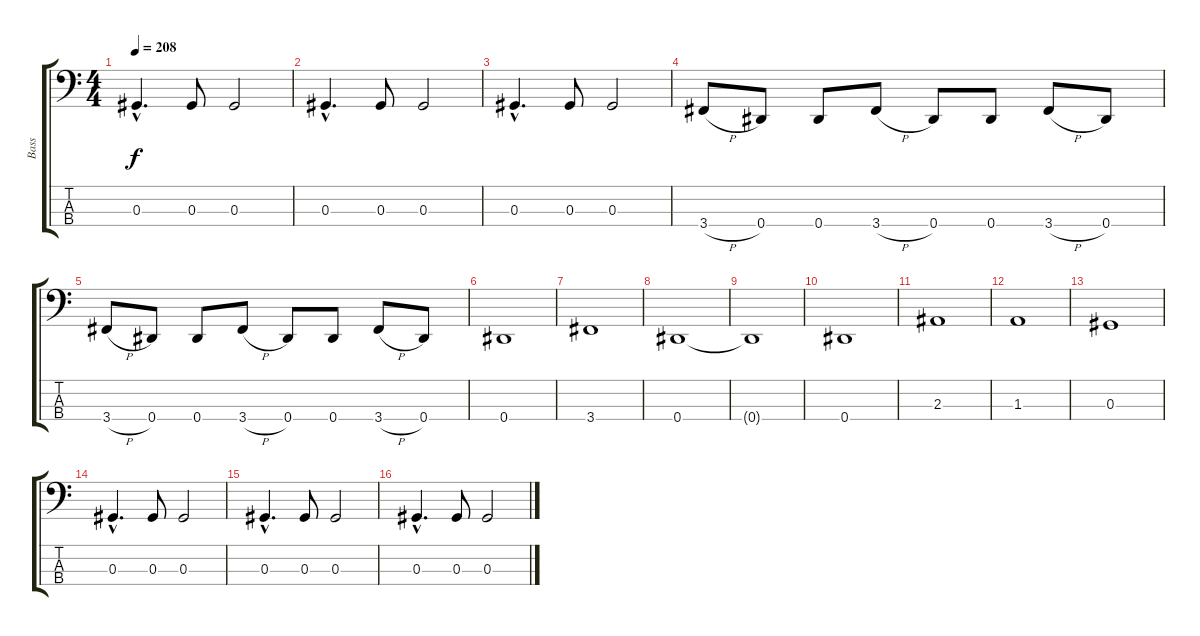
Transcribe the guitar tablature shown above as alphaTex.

\track ("Bass" "Bass") {instrument electricbasspick}
\staff {score tabs}
\tuning (Gb2 Db2 Ab1 Eb1) {hide}
\ts (4 4)
\tempo 208
\clef f4
\ks c
0.3{hac}.4{d dy f} 0.3.8 0.3.2 |
0.3{hac}.4{d} 0.3.8 0.3.2 |
0.3{hac}.4{d} 0.3.8 0.3.2 |
3.4{h}.8 0.4.8 0.4.8 3.4{h}.8 0.4.8 0.4.8 3.4{h}.8 0.4.8 |
3.4{h}.8 0.4.8 0.4.8 3.4{h}.8 0.4.8 0.4.8 3.4{h}.8 0.4.8 |
0.4.1 |
3.4.1 |
0.4.1 |
0.4{t}.1 |
0.4.1 |
2.3.1 |
1.3.1 |
0.3.1 |
0.3{hac}.4{d} 0.3.8 0.3.2 |
0.3{hac}.4{d} 0.3.8 0.3.2 |
0.3{hac}.4{d} 0.3.8 0.3.2
